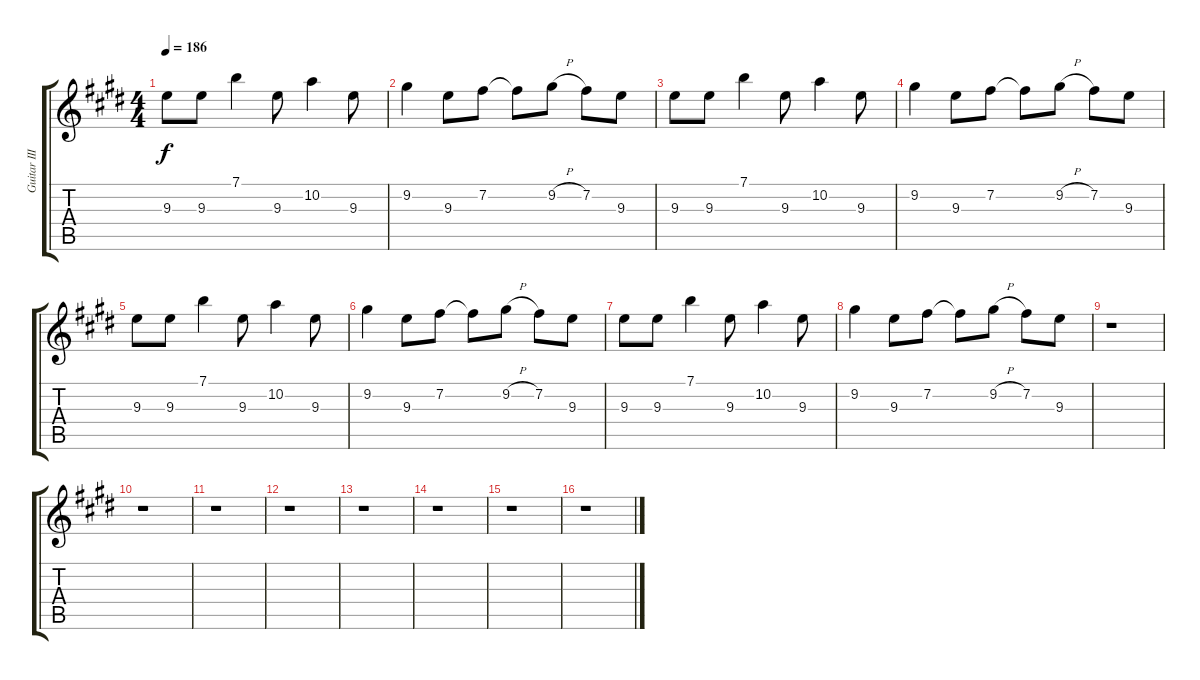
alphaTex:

\track ("Guitar Ⅲ" "Guitar Ⅲ") {instrument overdrivenguitar}
\staff {score tabs}
\tuning (E4 B3 G3 D3 A2 E2) {hide}
\ts (4 4)
\tempo 186
\clef g2
\ks e
9.3.8{dy f} 9.3.8 7.1.4 9.3.8 10.2.4 9.3.8 |
9.2.4 9.3.8 7.2.8 7.2{t}.8 9.2{h}.8 7.2.8 9.3.8 |
9.3.8 9.3.8 7.1.4 9.3.8 10.2.4 9.3.8 |
9.2.4 9.3.8 7.2.8 7.2{t}.8 9.2{h}.8 7.2.8 9.3.8 |
9.3.8 9.3.8 7.1.4 9.3.8 10.2.4 9.3.8 |
9.2.4 9.3.8 7.2.8 7.2{t}.8 9.2{h}.8 7.2.8 9.3.8 |
9.3.8 9.3.8 7.1.4 9.3.8 10.2.4 9.3.8 |
9.2.4 9.3.8 7.2.8 7.2{t}.8 9.2{h}.8 7.2.8 9.3.8 |
r.1 |
r.1 |
r.1 |
r.1 |
r.1 |
r.1 |
r.1 |
r.1
